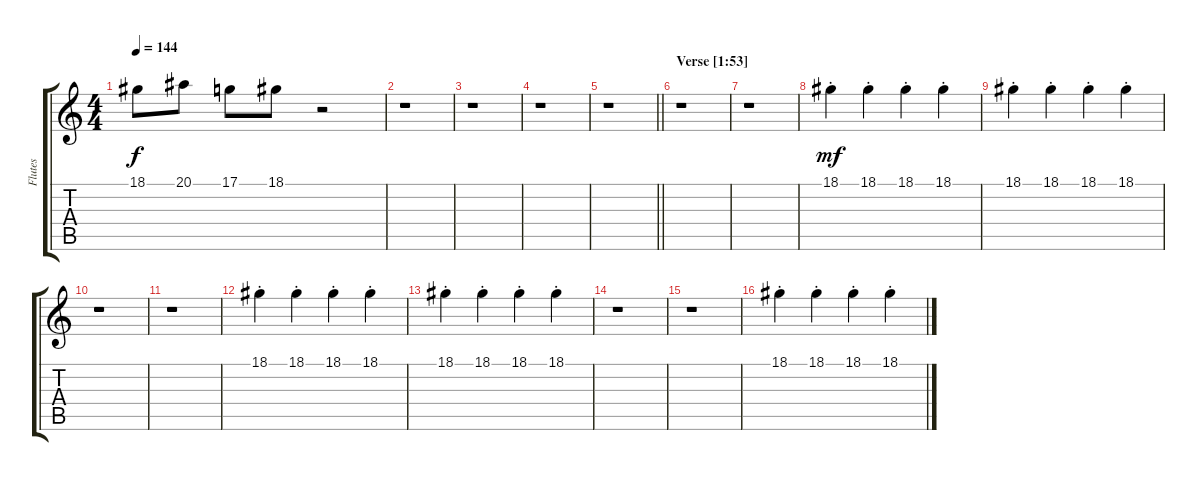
\track ("Flutes" "Flutes") {instrument flute}
\staff {score tabs}
\tuning (D4 A3 F3 C3 G2 D2) {hide}
\ts (4 4)
\tempo 144
\clef g2
\ks c
18.1.8{dy f} 20.1.8 17.1.8 18.1.8 r.2 |
r.1 |
r.1 |
r.1 |
\barLineRight lightlight
r.1 |
\section ("" "Verse [1:53]")
r.1 |
r.1 |
18.1{st}.4{dy mf} 18.1{st}.4 18.1{st}.4 18.1{st}.4 |
18.1{st}.4 18.1{st}.4 18.1{st}.4 18.1{st}.4 |
r.1 |
r.1 |
18.1{st}.4 18.1{st}.4 18.1{st}.4 18.1{st}.4 |
18.1{st}.4 18.1{st}.4 18.1{st}.4 18.1{st}.4 |
r.1 |
r.1 |
18.1{st}.4 18.1{st}.4 18.1{st}.4 18.1{st}.4
